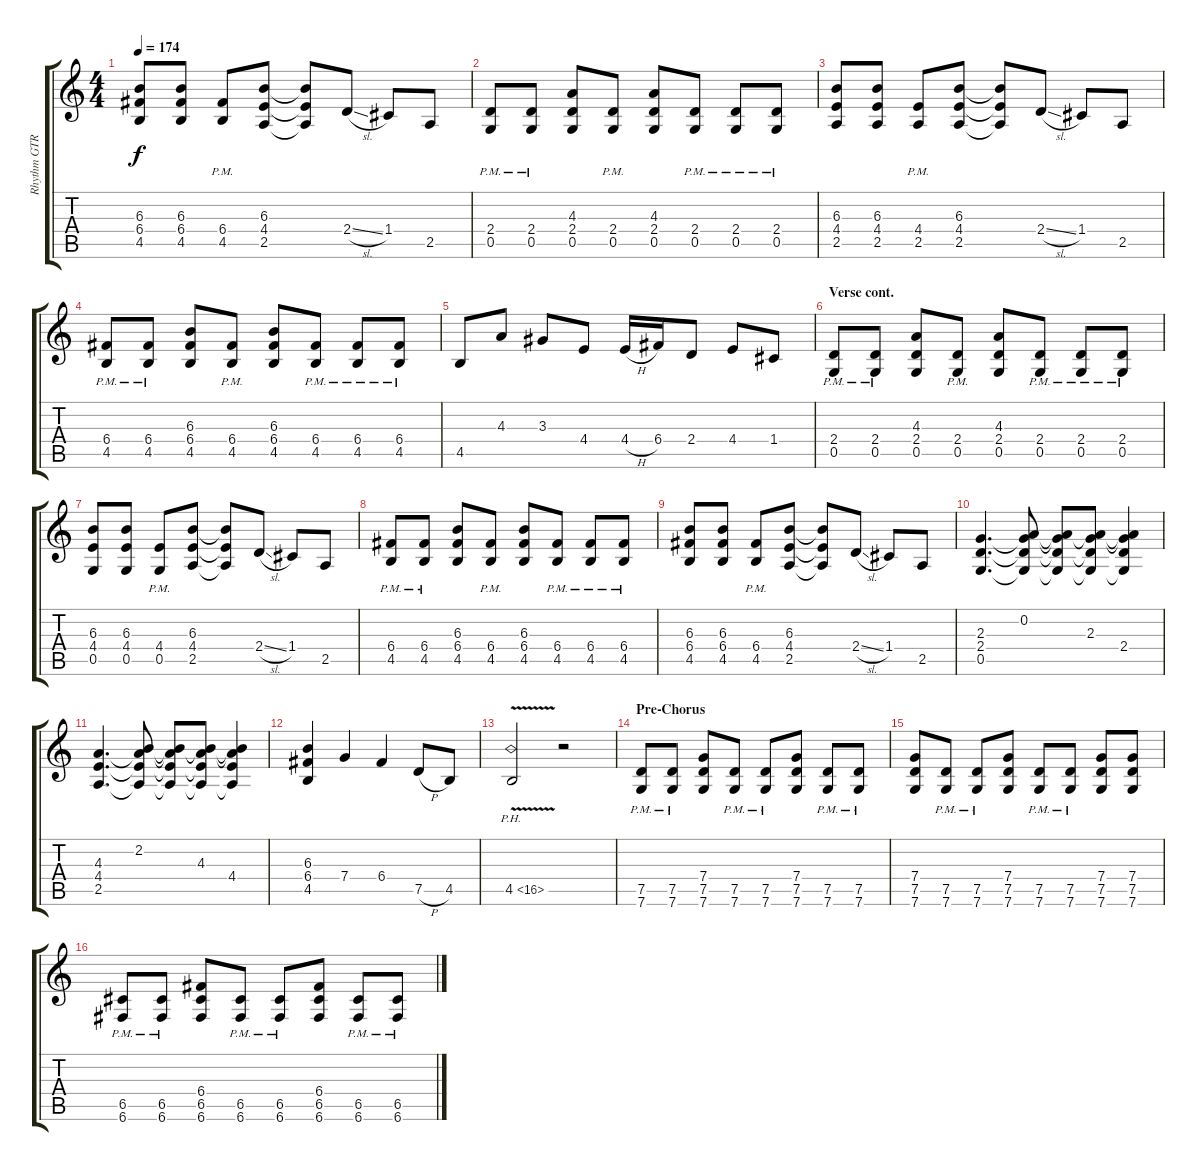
\track ("Rhythm GTR 1" "Rhythm GTR") {instrument overdrivenguitar}
\staff {score tabs}
\tuning (D4 A3 F3 C3 G2 C2) {hide}
\ts (4 4)
\tempo 174
\clef g2
\ks aminor
(6.3 6.4 4.5).8{dy f} (6.3 6.4 4.5).8 (6.4{pm} 4.5{pm}).8 (6.3 4.4 2.5).8 (6.3{t} 4.4{t} 2.5{t}).8 2.4{sl}.8 1.4.8 2.5.8 |
(2.4{pm} 0.5{pm}).8 (2.4{pm} 0.5{pm}).8 (4.3 2.4 0.5).8 (2.4{pm} 0.5{pm}).8 (4.3 2.4 0.5).8 (2.4{pm} 0.5{pm}).8 (2.4{pm} 0.5{pm}).8 (2.4{pm} 0.5{pm}).8 |
(6.3 4.4 2.5).8 (6.3 4.4 2.5).8 (4.4{pm} 2.5{pm}).8 (6.3 4.4 2.5).8 (6.3{t} 4.4{t} 2.5{t}).8 2.4{sl}.8 1.4.8 2.5.8 |
(6.4{pm} 4.5{pm}).8 (6.4{pm} 4.5{pm}).8 (6.3 6.4 4.5).8 (6.4{pm} 4.5{pm}).8 (6.3 6.4 4.5).8 (6.4{pm} 4.5{pm}).8 (6.4{pm} 4.5{pm}).8 (6.4{pm} 4.5{pm}).8 |
4.5.8 4.3.8 3.3.8 4.4.8 4.4{h}.16 6.4.16 2.4.8 4.4.8 1.4.8 |
\section ("" "Verse cont.")
(2.4{pm} 0.5{pm}).8 (2.4{pm} 0.5{pm}).8 (4.3 2.4 0.5).8 (2.4{pm} 0.5{pm}).8 (4.3 2.4 0.5).8 (2.4{pm} 0.5{pm}).8 (2.4{pm} 0.5{pm}).8 (2.4{pm} 0.5{pm}).8 |
(6.3 4.4 0.5).8 (6.3 4.4 0.5).8 (4.4{pm} 0.5{pm}).8 (6.3 4.4 2.5).8 (6.3{t} 4.4{t} 2.5{t}).8 2.4{sl}.8 1.4.8 2.5.8 |
(6.4{pm} 4.5{pm}).8 (6.4{pm} 4.5{pm}).8 (6.3 6.4 4.5).8 (6.4{pm} 4.5{pm}).8 (6.3 6.4 4.5).8 (6.4{pm} 4.5{pm}).8 (6.4{pm} 4.5{pm}).8 (6.4{pm} 4.5{pm}).8 |
(6.3 6.4 4.5).8 (6.3 6.4 4.5).8 (6.4{pm} 4.5{pm}).8 (6.3 4.4 2.5).8 (6.3{t} 4.4{t} 2.5{t}).8 2.4{sl}.8 1.4.8 2.5.8 |
(2.3 2.4 0.5).4{d} (0.2 2.3{t} 2.4{t} 0.5{t}).8 (0.2{t} 2.3{t} 2.4{t} 0.5{t}).8 (0.2{t} 2.3 2.4{t} 0.5{t}).8 (0.2{t} 2.3{t} 2.4 0.5{t}).4 |
(4.3 4.4 2.5).4{d} (2.2 4.3{t} 4.4{t} 2.5{t}).8 (2.2{t} 4.3{t} 4.4{t} 2.5{t}).8 (2.2{t} 4.3 4.4{t} 2.5{t}).8 (2.2{t} 4.3{t} 4.4 2.5{t}).4 |
(6.3 6.4 4.5).4 7.4.4 6.4.4 7.5{h}.8 4.5.8 |
4.5{ph 12 v}.2 r.2 |
\section ("" "Pre-Chorus")
(7.5{pm} 7.6{pm}).8 (7.5{pm} 7.6{pm}).8 (7.4 7.5 7.6).8 (7.5{pm} 7.6{pm}).8 (7.5{pm} 7.6{pm}).8 (7.4 7.5 7.6).8 (7.5{pm} 7.6{pm}).8 (7.5{pm} 7.6{pm}).8 |
(7.4 7.5 7.6).8 (7.5{pm} 7.6{pm}).8 (7.5{pm} 7.6{pm}).8 (7.4 7.5 7.6).8 (7.5{pm} 7.6{pm}).8 (7.5{pm} 7.6{pm}).8 (7.4 7.5 7.6).8 (7.4 7.5 7.6).8 |
(6.5{pm} 6.6{pm}).8 (6.5{pm} 6.6{pm}).8 (6.4 6.5 6.6).8 (6.5{pm} 6.6{pm}).8 (6.5{pm} 6.6{pm}).8 (6.4 6.5 6.6).8 (6.5{pm} 6.6{pm}).8 (6.5{pm} 6.6{pm}).8
